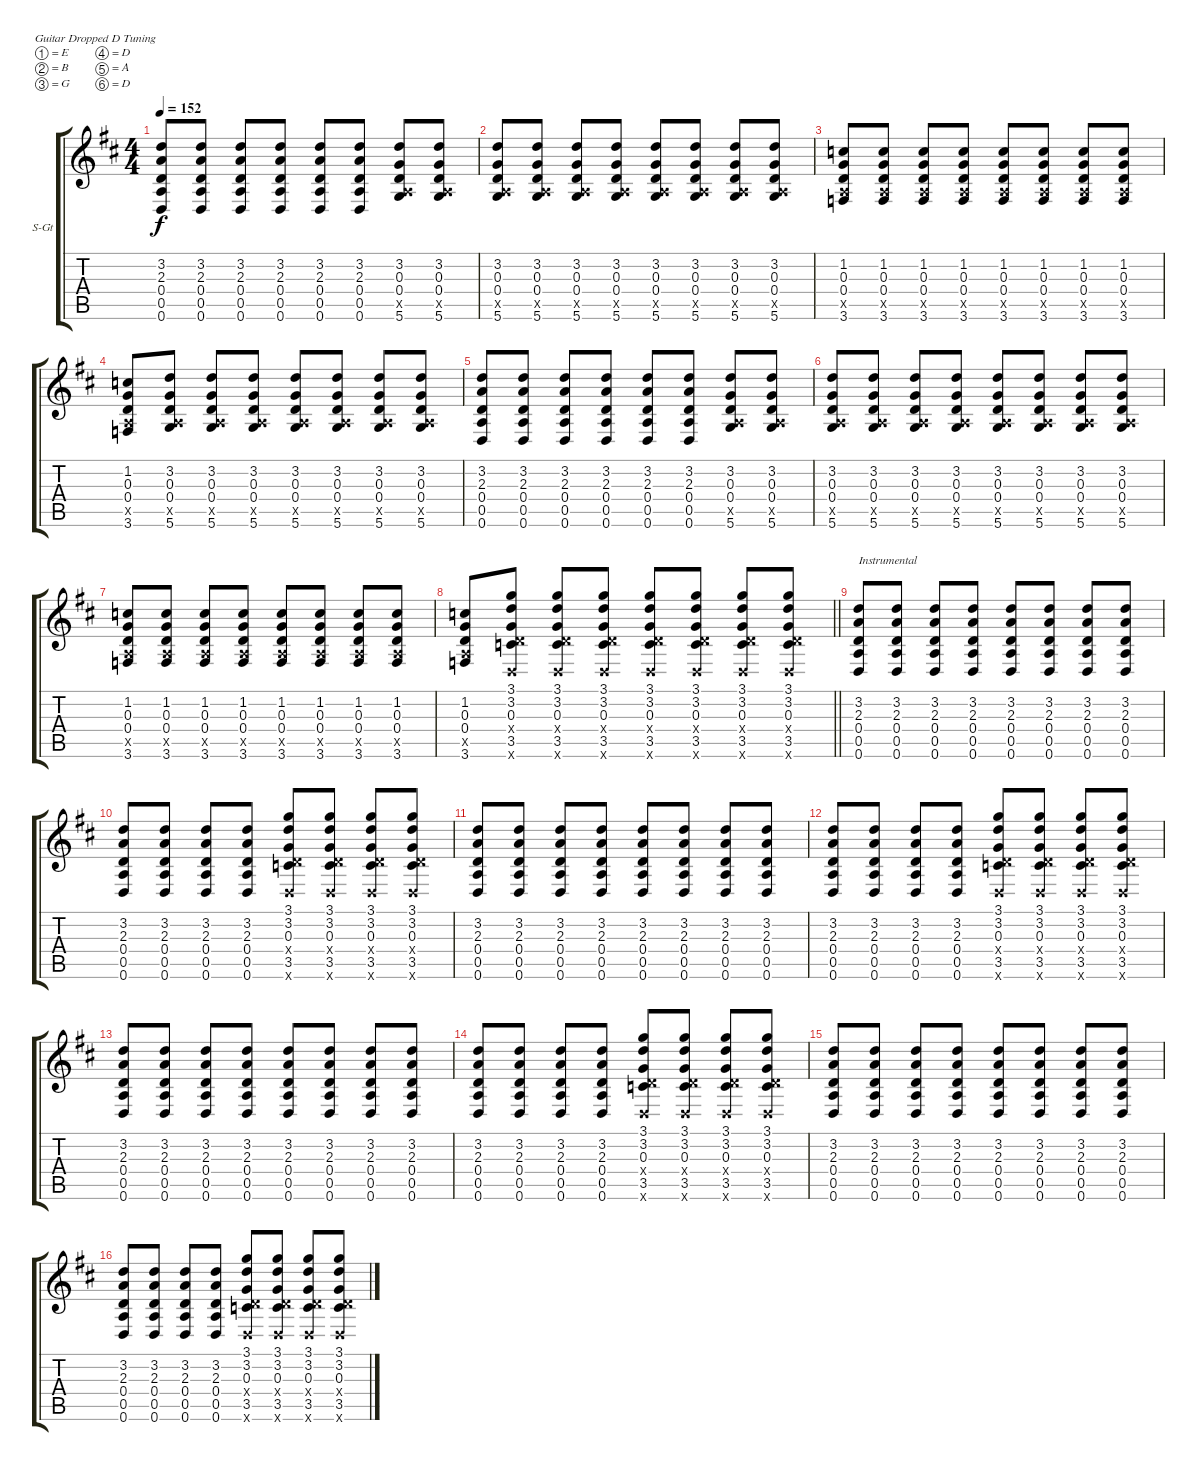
\bracketExtendMode groupsimilarinstruments
\firstSystemTrackNameOrientation horizontal
\otherSystemsTrackNameOrientation horizontal
\track ("Acoustic" "S-Gt") {instrument acousticguitarsteel}
\staff {score tabs}
\tuning (E4 B3 G3 D3 A2 D2)
\ts (4 4)
\tempo 152
\clef g2
\ks d
(3.2 2.3 0.4 0.5 0.6).8{dy f} (3.2 2.3 0.4 0.5 0.6).8 (3.2 2.3 0.4 0.5 0.6).8 (3.2 2.3 0.4 0.5 0.6).8 (3.2 2.3 0.4 0.5 0.6).8 (3.2 2.3 0.4 0.5 0.6).8 (3.2 0.3 0.4 0.5{x} 5.6).8 (3.2 0.3 0.4 0.5{x} 5.6).8 |
(3.2 0.3 0.4 0.5{x} 5.6).8 (3.2 0.3 0.4 0.5{x} 5.6).8 (3.2 0.3 0.4 0.5{x} 5.6).8 (3.2 0.3 0.4 0.5{x} 5.6).8 (3.2 0.3 0.4 0.5{x} 5.6).8 (3.2 0.3 0.4 0.5{x} 5.6).8 (3.2 0.3 0.4 0.5{x} 5.6).8 (3.2 0.3 0.4 0.5{x} 5.6).8 |
(1.2 0.3 0.4 0.5{x} 3.6).8 (1.2 0.3 0.4 0.5{x} 3.6).8 (1.2 0.3 0.4 0.5{x} 3.6).8 (1.2 0.3 0.4 0.5{x} 3.6).8 (1.2 0.3 0.4 0.5{x} 3.6).8 (1.2 0.3 0.4 0.5{x} 3.6).8 (1.2 0.3 0.4 0.5{x} 3.6).8 (1.2 0.3 0.4 0.5{x} 3.6).8 |
(1.2 0.3 0.4 0.5{x} 3.6).8 (3.2 0.3 0.4 0.5{x} 5.6).8 (3.2 0.3 0.4 0.5{x} 5.6).8 (3.2 0.3 0.4 0.5{x} 5.6).8 (3.2 0.3 0.4 0.5{x} 5.6).8 (3.2 0.3 0.4 0.5{x} 5.6).8 (3.2 0.3 0.4 0.5{x} 5.6).8 (3.2 0.3 0.4 0.5{x} 5.6).8 |
(3.2 2.3 0.4 0.5 0.6).8 (3.2 2.3 0.4 0.5 0.6).8 (3.2 2.3 0.4 0.5 0.6).8 (3.2 2.3 0.4 0.5 0.6).8 (3.2 2.3 0.4 0.5 0.6).8 (3.2 2.3 0.4 0.5 0.6).8 (3.2 0.3 0.4 0.5{x} 5.6).8 (3.2 0.3 0.4 0.5{x} 5.6).8 |
(3.2 0.3 0.4 0.5{x} 5.6).8 (3.2 0.3 0.4 0.5{x} 5.6).8 (3.2 0.3 0.4 0.5{x} 5.6).8 (3.2 0.3 0.4 0.5{x} 5.6).8 (3.2 0.3 0.4 0.5{x} 5.6).8 (3.2 0.3 0.4 0.5{x} 5.6).8 (3.2 0.3 0.4 0.5{x} 5.6).8 (3.2 0.3 0.4 0.5{x} 5.6).8 |
(1.2 0.3 0.4 0.5{x} 3.6).8 (1.2 0.3 0.4 0.5{x} 3.6).8 (1.2 0.3 0.4 0.5{x} 3.6).8 (1.2 0.3 0.4 0.5{x} 3.6).8 (1.2 0.3 0.4 0.5{x} 3.6).8 (1.2 0.3 0.4 0.5{x} 3.6).8 (1.2 0.3 0.4 0.5{x} 3.6).8 (1.2 0.3 0.4 0.5{x} 3.6).8 |
\barLineRight lightlight
(1.2 0.3 0.4 0.5{x} 3.6).8 (3.1 3.2 0.3 0.4{x} 3.5 0.6{x}).8 (3.1 3.2 0.3 0.4{x} 3.5 0.6{x}).8 (3.1 3.2 0.3 0.4{x} 3.5 0.6{x}).8 (3.1 3.2 0.3 0.4{x} 3.5 0.6{x}).8 (3.1 3.2 0.3 0.4{x} 3.5 0.6{x}).8 (3.1 3.2 0.3 0.4{x} 3.5 0.6{x}).8 (3.1 3.2 0.3 0.4{x} 3.5 0.6{x}).8 |
(3.2 2.3 0.4 0.5 0.6).8{txt "Instrumental"} (3.2 2.3 0.4 0.5 0.6).8 (3.2 2.3 0.4 0.5 0.6).8 (3.2 2.3 0.4 0.5 0.6).8 (3.2 2.3 0.4 0.5 0.6).8 (3.2 2.3 0.4 0.5 0.6).8 (3.2 2.3 0.4 0.5 0.6).8 (3.2 2.3 0.4 0.5 0.6).8 |
(3.2 2.3 0.4 0.5 0.6).8 (3.2 2.3 0.4 0.5 0.6).8 (3.2 2.3 0.4 0.5 0.6).8 (3.2 2.3 0.4 0.5 0.6).8 (3.1 3.2 0.3 0.4{x} 3.5 0.6{x}).8 (3.1 3.2 0.3 0.4{x} 3.5 0.6{x}).8 (3.1 3.2 0.3 0.4{x} 3.5 0.6{x}).8 (3.1 3.2 0.3 0.4{x} 3.5 0.6{x}).8 |
(3.2 2.3 0.4 0.5 0.6).8 (3.2 2.3 0.4 0.5 0.6).8 (3.2 2.3 0.4 0.5 0.6).8 (3.2 2.3 0.4 0.5 0.6).8 (3.2 2.3 0.4 0.5 0.6).8 (3.2 2.3 0.4 0.5 0.6).8 (3.2 2.3 0.4 0.5 0.6).8 (3.2 2.3 0.4 0.5 0.6).8 |
(3.2 2.3 0.4 0.5 0.6).8 (3.2 2.3 0.4 0.5 0.6).8 (3.2 2.3 0.4 0.5 0.6).8 (3.2 2.3 0.4 0.5 0.6).8 (3.1 3.2 0.3 0.4{x} 3.5 0.6{x}).8 (3.1 3.2 0.3 0.4{x} 3.5 0.6{x}).8 (3.1 3.2 0.3 0.4{x} 3.5 0.6{x}).8 (3.1 3.2 0.3 0.4{x} 3.5 0.6{x}).8 |
(3.2 2.3 0.4 0.5 0.6).8 (3.2 2.3 0.4 0.5 0.6).8 (3.2 2.3 0.4 0.5 0.6).8 (3.2 2.3 0.4 0.5 0.6).8 (3.2 2.3 0.4 0.5 0.6).8 (3.2 2.3 0.4 0.5 0.6).8 (3.2 2.3 0.4 0.5 0.6).8 (3.2 2.3 0.4 0.5 0.6).8 |
(3.2 2.3 0.4 0.5 0.6).8 (3.2 2.3 0.4 0.5 0.6).8 (3.2 2.3 0.4 0.5 0.6).8 (3.2 2.3 0.4 0.5 0.6).8 (3.1 3.2 0.3 0.4{x} 3.5 0.6{x}).8 (3.1 3.2 0.3 0.4{x} 3.5 0.6{x}).8 (3.1 3.2 0.3 0.4{x} 3.5 0.6{x}).8 (3.1 3.2 0.3 0.4{x} 3.5 0.6{x}).8 |
(3.2 2.3 0.4 0.5 0.6).8 (3.2 2.3 0.4 0.5 0.6).8 (3.2 2.3 0.4 0.5 0.6).8 (3.2 2.3 0.4 0.5 0.6).8 (3.2 2.3 0.4 0.5 0.6).8 (3.2 2.3 0.4 0.5 0.6).8 (3.2 2.3 0.4 0.5 0.6).8 (3.2 2.3 0.4 0.5 0.6).8 |
(3.2 2.3 0.4 0.5 0.6).8 (3.2 2.3 0.4 0.5 0.6).8 (3.2 2.3 0.4 0.5 0.6).8 (3.2 2.3 0.4 0.5 0.6).8 (3.1 3.2 0.3 0.4{x} 3.5 0.6{x}).8 (3.1 3.2 0.3 0.4{x} 3.5 0.6{x}).8 (3.1 3.2 0.3 0.4{x} 3.5 0.6{x}).8 (3.1 3.2 0.3 0.4{x} 3.5 0.6{x}).8
